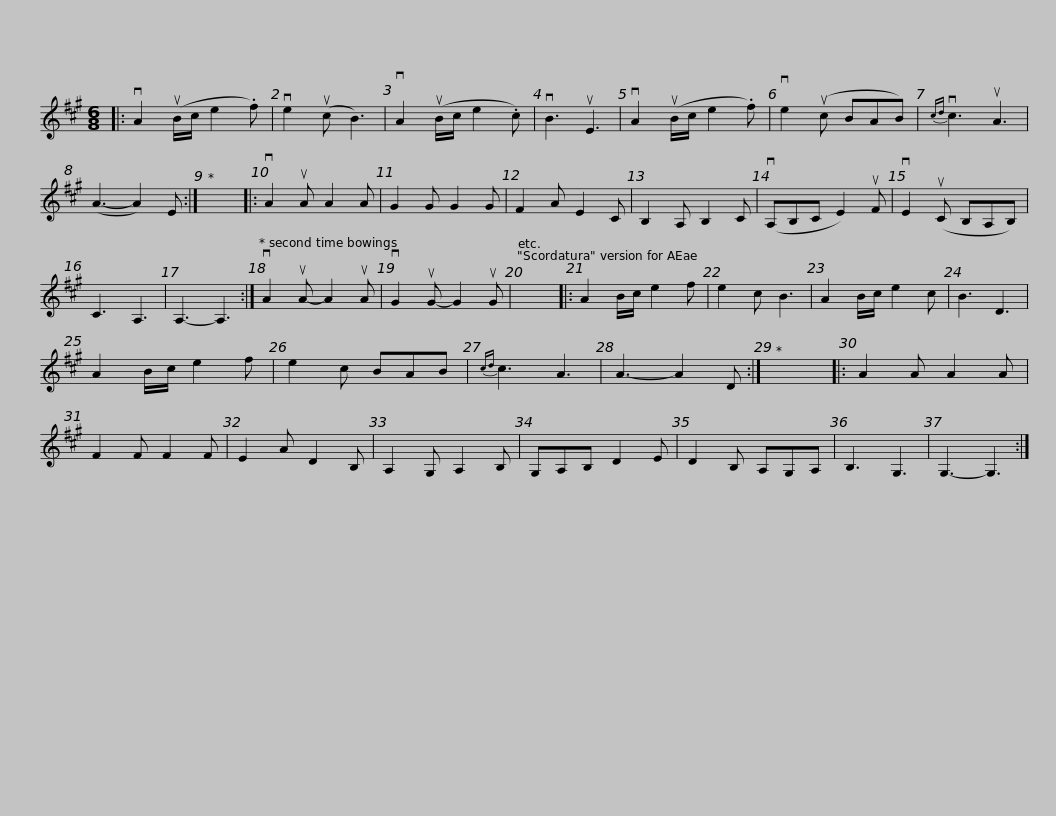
X:1
L:1/8
M:6/8
I:linebreak $
K:A
V:1 treble
V:1
|: vA2 (uB/c/ e2 .f) | ve2 (uc B3) | vA2 (uB/c/ e2 .c) | vB3 uE3 | vA2 (uB/c/ e2 .f) | %5
 ve2 (uc BAB) |{cd} vc3 uA3 | (A3- A2) E :| x6 |:$ vA2 uA A2 A | %10
 G2 G G2 G | F2 A E2 C | B,2 A, B,2 C | (vA,B,C E2) uF | vE2 (uC B,A,B,) | %15
 C3 A,3 | A,3- A,3 :|$ vA2 uA- A2 uA | vG2 uG- G2 uG | x6 |: %20
 A2 B/c/ e2 f | e2 c B3 | A2 B/c/ e2 c | B3 D3 | A2 B/c/ e2 f | %25
 e2 c BAB |${cd} c3 A3 | A3- A2 D :| x6 |: A2 A A2 A | %30
 F2 F F2 F | E2 A D2 B, | A,2 G, A,2 B, | G,A,B, D2 E |$ D2 B, A,G,A, | %35
 B,3 G,3 | G,3- G,3 :| %37
